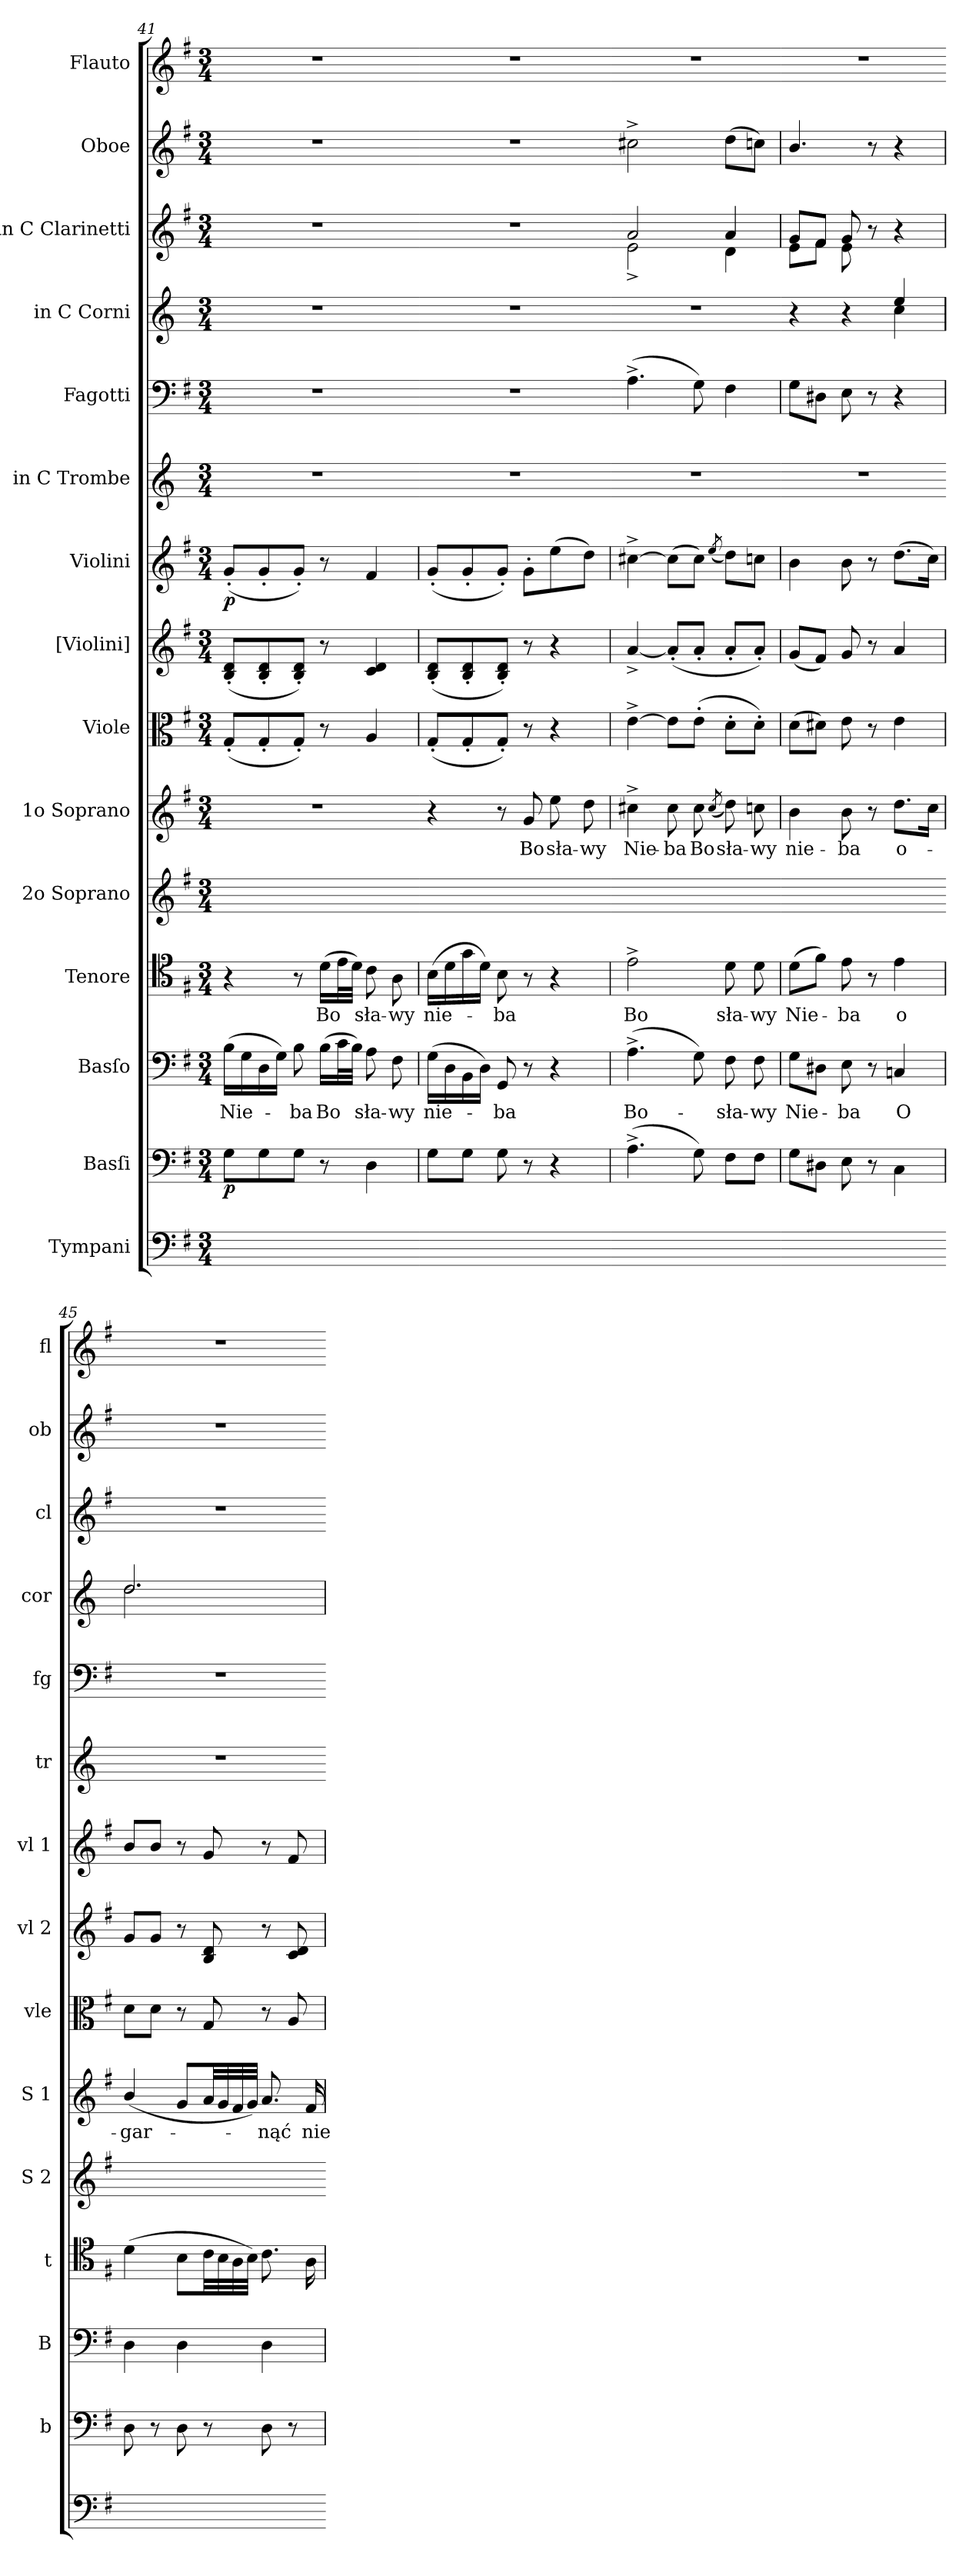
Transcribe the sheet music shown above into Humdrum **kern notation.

**kern	**kern	**dynam	**kern	**text	**kern	**text	**kern	**kern	**text	**kern	**kern	**kern	**dynam	**kern	**kern	**kern	**kern	**kern	**kern
*part15	*part14	*part14	*part13	*part13	*part12	*part12	*part11	*part10	*part10	*part9	*part8	*part7	*part7	*part6	*part5	*part4	*part3	*part2	*part1
*staff15	*staff14	*staff14	*staff13	*staff13	*staff12	*staff12	*staff11	*staff10	*staff10	*staff9	*staff8	*staff7	*staff7	*staff6	*staff5	*staff4	*staff3	*staff2	*staff1
*I"Tympani	*I"Basſi	*	*I"Basſo	*	*I"Tenore	*	*I"2o Soprano	*I"1o Soprano	*	*I"Viole	*I"[Violini]	*I"Violini	*	*I"in C Trombe	*I"Fagotti	*I"in C Corni	*I"in C Clarinetti	*I"Oboe	*I"Flauto
*	*I'b	*	*I'B	*	*I't	*	*I'S 2	*I'S 1	*	*I'vle	*I'vl 2	*I'vl 1	*	*I'tr	*I'fg	*I'cor	*I'cl	*I'ob	*I'fl
*clefF4	*clefF4	*	*clefF4	*	*clefC4	*	*clefG2	*clefG2	*	*clefC3	*clefG2	*clefG2	*	*clefG2	*clefF4	*clefG2	*clefG2	*clefG2	*clefG2
*k[f#]	*k[f#]	*	*k[f#]	*	*k[f#]	*	*k[f#]	*k[f#]	*	*k[f#]	*k[f#]	*k[f#]	*	*k[]	*k[f#]	*k[]	*k[f#]	*k[f#]	*k[f#]
*G:	*G:	*	*G:	*	*G:	*	*G:	*G:	*	*G:	*G:	*G:	*	*	*G:	*	*G:	*G:	*G:
*M3/4	*M3/4	*	*M3/4	*	*M3/4	*	*M3/4	*M3/4	*	*M3/4	*M3/4	*M3/4	*	*M3/4	*M3/4	*M3/4	*M3/4	*M3/4	*M3/4
=41	=41	=41	=41	=41	=41	=41	=41	=41	=41	=41	=41	=41	=41	=41	=41	=41	=41	=41	=41
!	!	!	!	!	!	!	!	!LO:N:vis=1	!	!	!	!	!	!LO:N:vis=1	!LO:N:vis=1	!LO:N:vis=1	!LO:N:vis=1	!LO:N:vis=1	!LO:N:vis=1
2.ryy	8G\L	p	(16B\LL	Nie-	4r	.	2.ryy	2.r	.	(8G'/L	(8B'/ 8d'/L	(>8g'>/L	p	2.r	2.r	2.r	2.r	2.r	2.r
.	.	.	16G\	.	.	.	.	.	.	.	.	.	.	.	.	.	.	.	.
.	8G\	.	16D\	.	.	.	.	.	.	8G'/	8B'/ 8d'/	8g'>/	.	.	.	.	.	.	.
.	.	.	16G\JJ)	.	.	.	.	.	.	.	.	.	.	.	.	.	.	.	.
.	8G\J	.	8B\	ba	8r	.	.	.	.	8G'/J)	8B'/ 8d'/J)	8g'>/J)	.	.	.	.	.	.	.
.	8r	.	(16B\LL	Bo	(16d\LL	Bo	.	.	.	8r	8r	8r	.	.	.	.	.	.	.
.	.	.	32c\L	.	32e\L	.	.	.	.	.	.	.	.	.	.	.	.	.	.
.	.	.	32B\JJJ)	.	32d\JJJ)	.	.	.	.	.	.	.	.	.	.	.	.	.	.
.	4D\	.	8A\	sła-	8c\	sła-	.	.	.	4A/	4c/ 4d/	4f#/	.	.	.	.	.	.	.
.	.	.	8F#\	-wy	8A\	-wy	.	.	.	.	.	.	.	.	.	.	.	.	.
=42	=42	=42	=42	=42	=42	=42	=42-	=42	=42	=42	=42	=42	=42	=42	=42	=42	=42	=42	=42
!	!	!	!	!	!	!	!	!	!	!	!	!	!	!LO:N:vis=1	!LO:N:vis=1	!LO:N:vis=1	!LO:N:vis=1	!LO:N:vis=1	!LO:N:vis=1
2.ryy	8G\L	.	(16G\LL	nie-	(16B\LL	nie-	2.ryy	4r	.	(8G'/L	(8B'/ 8d'/L	(>8g'>/L	.	2.r	2.r	2.r	2.r	2.r	2.r
.	.	.	16D\	.	16d\	.	.	.	.	.	.	.	.	.	.	.	.	.	.
.	8G\J	.	16BB\	.	16g\	.	.	.	.	8G'/	8B'/ 8d'/	8g'>/	.	.	.	.	.	.	.
.	.	.	16D\JJ)	.	16d\JJ)	.	.	.	.	.	.	.	.	.	.	.	.	.	.
.	8G\	.	8GG/	-ba	8B\	-ba	.	8r	.	8G'/J)	8B'/ 8d'/J)	8g'>/J)	.	.	.	.	.	.	.
.	8r	.	8r	.	8r	.	.	8g/	Bo	8r	8r	8g'\L	.	.	.	.	.	.	.
.	4r	.	4r	.	4r	.	.	8ee\	sła-	4r	4r	(8ee\	.	.	.	.	.	.	.
.	.	.	.	.	.	.	.	8dd\	-wy	.	.	8dd\J)	.	.	.	.	.	.	.
=43	=43	=43	=43	=43	=43	=43	=43-	=43	=43	=43	=43	=43	=43	=43	=43	=43	=43	=43	=43
!	!	!	!	!	!	!	!	!	!	!	!	!	!	!LO:N:vis=1	!	!LO:N:vis=1	!	!	!LO:N:vis=1
*	*	*	*	*	*	*	*	*	*	*	*	*	*	*	*	*	*^	*	*
2.ryy	(4.A^\	.	(4.A^\	Bo-	2e^\	Bo	2.ryy	4cc#X^\	Nie-	[4e^<\	[4a^/	[4cc#X^\	.	2.r	(4.A^<\	2.r	2a/	2e^\	2cc#X^<\	2.r
.	.	.	.	.	.	.	.	8cc#\	-ba	8e\L]	(8a'/L]	(8cc#\L]	.	.	.	.	.	.	.	.
.	8G\)	.	8G\)	.	.	.	.	8cc#\	Bo	(8e'\J	8a'/J	8cc#\J)	.	.	8G\)	.	.	.	.	.
.	.	.	.	.	.	.	.	(8qcc#/	.	.	.	(8qee/	.	.	.	.	.	.	.	.
.	8F#\L	.	8F#\	-sła-	8d\	sła-	.	8dd\)	sła-	8d'\L	8a'/L	8dd\L)	.	.	4F#\	.	4a/	4d\	(8dd\L	.
.	8F#\J	.	8F#\	-wy	8d\	-wy	.	8ccn\	-wy	8d'\J)	8a'/J)	8ccn\J	.	.	.	.	.	.	8ccn\J)	.
=44	=44	=44	=44	=44	=44	=44	=44-	=44	=44	=44	=44	=44	=44	=44	=44	=44	=44	=44	=44	=44
!	!	!	!	!	!	!	!	!	!	!	!	!	!	!LO:N:vis=1	!	!	!	!	!	!LO:N:vis=1
*	*	*	*	*	*	*	*	*	*	*	*	*	*	*	*	*^	*	*	*	*
2.ryy	8G\L	.	8G\L	Nie-	(8d\L	Nie-	2.ryy	4b\	nie-	(8d\L	(8g/L	4b\	.	2.r	8G\L	4r	4rAyy	8g/L	8e\L	4.b/	2.r
.	8D#X\J	.	8D#X\J	.	8f#\J)	.	.	.	.	8d#X\J)	8f#/J)	.	.	.	8D#X\J	.	.	8f#/J	8f#\J	.	.
.	8E\	.	8E\	-ba	8e\	-ba	.	8b\	-ba	8e\	8g/	8b\	.	.	8E\	4r	4rAyy	8g/	8e\	.	.
.	8r	.	8r	.	8r	.	.	8r	.	8r	8r	8r	.	.	8r	.	.	8r	8rFyy	8r	.
.	4C\	.	4Cn/	O	4e\	o	.	8.dd\L	o-	4e\	4a/	(8.dd\L	.	.	4r	4ee/	4cc\	4r	4rAyy	4r	.
.	.	.	.	.	.	.	.	16cc\Jk	.	.	.	16cc\Jk)	.	.	.	.	.	.	.	.	.
*	*	*	*	*	*	*	*	*	*	*	*	*	*	*	*	*	*	*v	*v	*	*
=45	=45	=45	=45	=45	=45	=45	=45-	=45	=45	=45	=45	=45	=45	=45	=45	=45	=45	=45	=45	=45
!	!	!	!	!	!	!	!	!	!	!	!	!	!	!LO:N:vis=1	!LO:N:vis=1	!	!	!LO:N:vis=1	!LO:N:vis=1	!LO:N:vis=1
2.ryy	8D\	.	4D\	.	(4d\	.	2.ryy	(4b/	-gar-	8d\L	8g/L	8b/L	.	2.r	2.r	2.dd/	2.dd\	2.r	2.r	2.r
.	8r	.	.	.	.	.	.	.	.	8d\J	8g/J	8b/J	.	.	.	.	.	.	.	.
.	8D\	.	4D\	.	8B\L	.	.	8g/L	.	8r	8r	8r	.	.	.	.	.	.	.	.
.	8r	.	.	.	32c\LL	.	.	32a/LL	.	8G/	8B/ 8d/	8g/	.	.	.	.	.	.	.	.
.	.	.	.	.	32B\	.	.	32g/	.	.	.	.	.	.	.	.	.	.	.	.
.	.	.	.	.	32A\	.	.	32f#/	.	.	.	.	.	.	.	.	.	.	.	.
.	.	.	.	.	32B\JJJ)	.	.	32g/JJJ)	.	.	.	.	.	.	.	.	.	.	.	.
.	8D\	.	4D\	.	8.c\	.	.	8.a/	-nąć	8r	8r	8r	.	.	.	.	.	.	.	.
.	8r	.	.	.	.	.	.	.	.	8A/	8c/ 8d/	8f#/	.	.	.	.	.	.	.	.
.	.	.	.	.	16A\	.	.	16f#/	nie	.	.	.	.	.	.	.	.	.	.	.
*	*	*	*	*	*	*	*	*	*	*	*	*	*	*	*	*v	*v	*	*	*
=	=	=	=	=	=	=	=-	=	=	=	=	=	=	=	=	=	=	=	=
*-	*-	*-	*-	*-	*-	*-	*-	*-	*-	*-	*-	*-	*-	*-	*-	*-	*-	*-	*-
